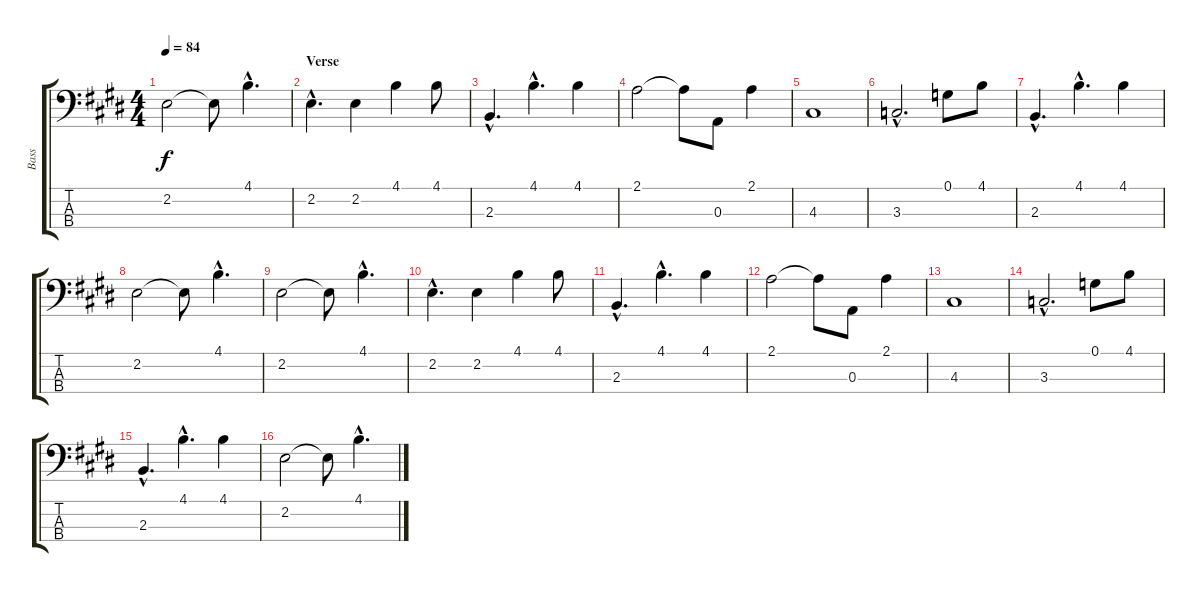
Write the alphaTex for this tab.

\track ("Bass" "Bass") {instrument electricbassfinger}
\staff {score tabs}
\tuning (G2 D2 A1 E1) {hide}
\ts (4 4)
\tempo 84
\clef f4
\ks e
2.2.2{dy f} 2.2{t}.8 4.1{hac}.4{d} |
\section ("" "Verse")
2.2{hac}.4{d} 2.2.4 4.1.4 4.1.8 |
2.3{hac}.4{d} 4.1{hac}.4{d} 4.1.4 |
2.1.2 2.1{t}.8 0.3.8 2.1.4 |
4.3.1 |
3.3{hac}.2{d} 0.1.8 4.1.8 |
2.3{hac}.4{d} 4.1{hac}.4{d} 4.1.4 |
2.2.2 2.2{t}.8 4.1{hac}.4{d} |
2.2.2 2.2{t}.8 4.1{hac}.4{d} |
2.2{hac}.4{d} 2.2.4 4.1.4 4.1.8 |
2.3{hac}.4{d} 4.1{hac}.4{d} 4.1.4 |
2.1.2 2.1{t}.8 0.3.8 2.1.4 |
4.3.1 |
3.3{hac}.2{d} 0.1.8 4.1.8 |
2.3{hac}.4{d} 4.1{hac}.4{d} 4.1.4 |
2.2.2 2.2{t}.8 4.1{hac}.4{d}
